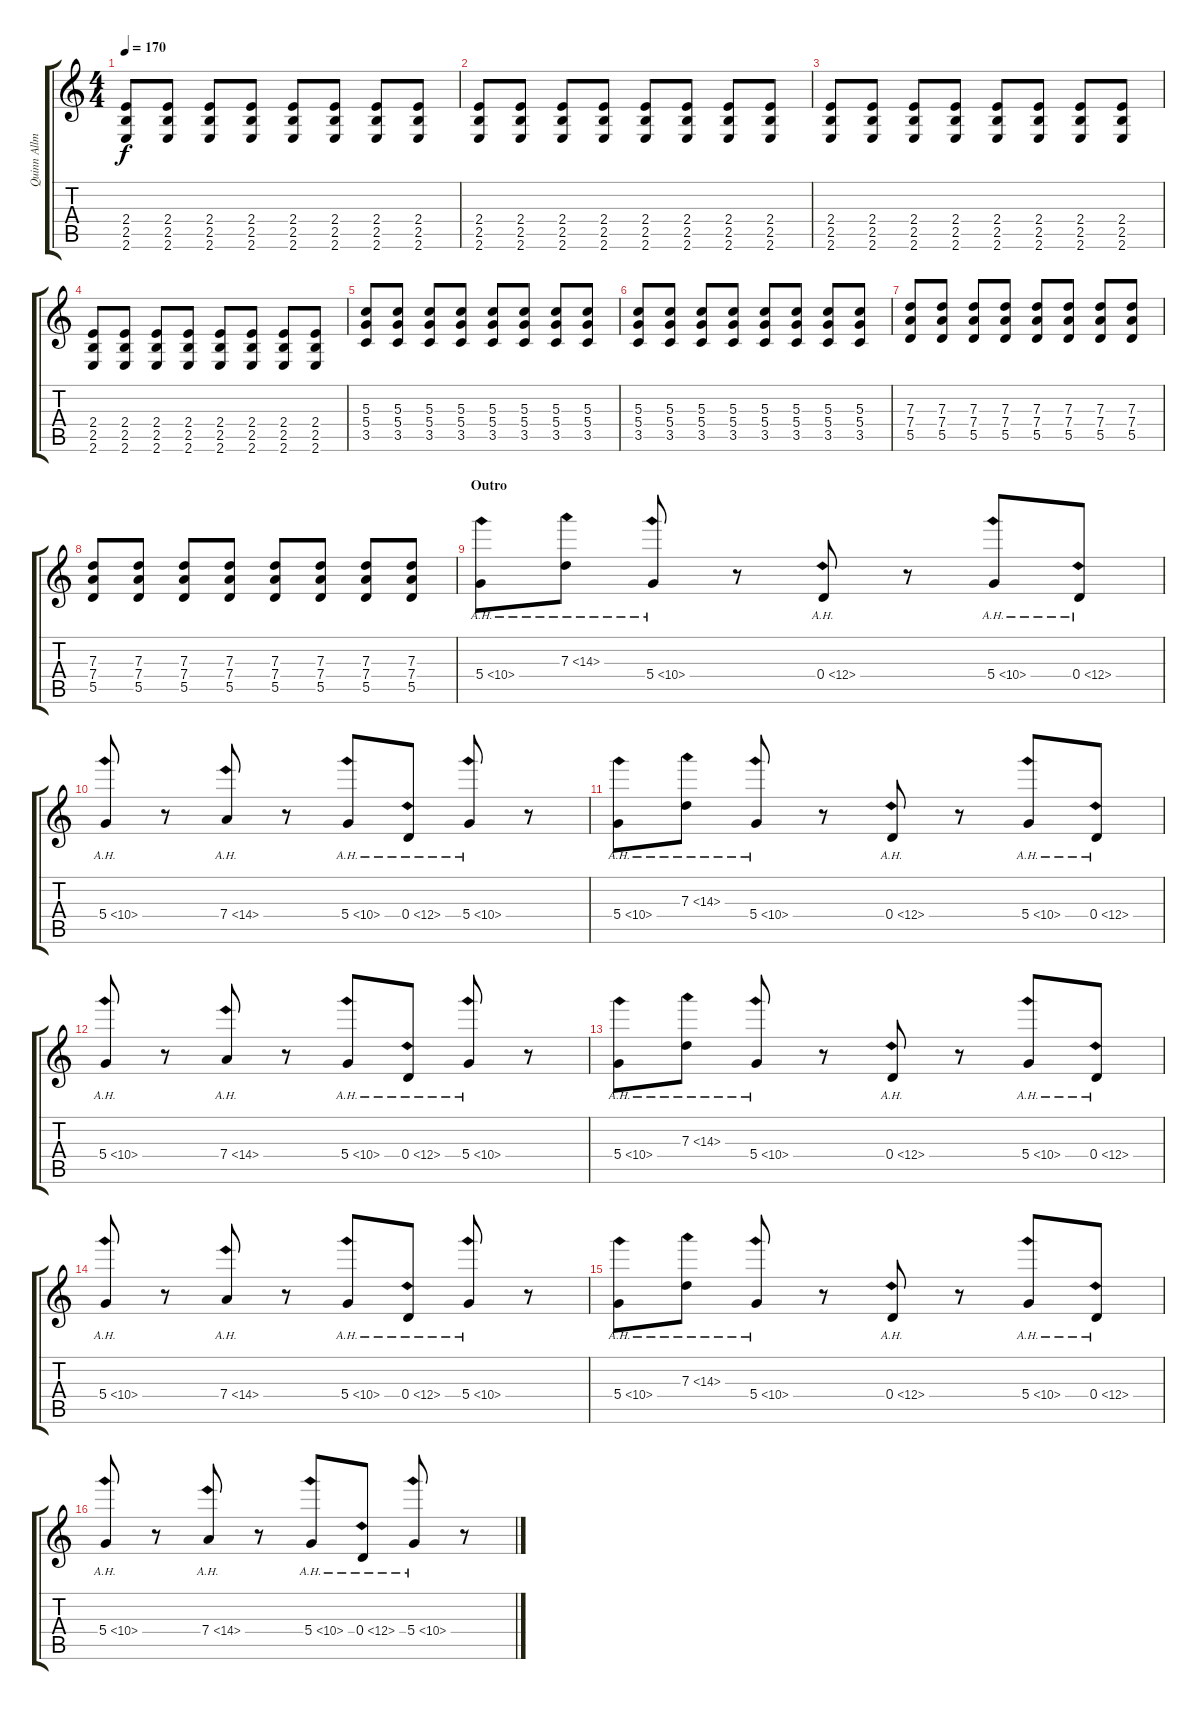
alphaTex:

\track ("Quinn Allman I" "Quinn Allm") {instrument distortionguitar}
\staff {score tabs}
\tuning (E4 B3 G3 D3 A2 D2) {hide}
\ts (4 4)
\tempo 170
\clef g2
\ks c
(2.4 2.5 2.6).8{dy f} (2.4 2.5 2.6).8 (2.4 2.5 2.6).8 (2.4 2.5 2.6).8 (2.4 2.5 2.6).8 (2.4 2.5 2.6).8 (2.4 2.5 2.6).8 (2.4 2.5 2.6).8 |
(2.4 2.5 2.6).8 (2.4 2.5 2.6).8 (2.4 2.5 2.6).8 (2.4 2.5 2.6).8 (2.4 2.5 2.6).8 (2.4 2.5 2.6).8 (2.4 2.5 2.6).8 (2.4 2.5 2.6).8 |
(2.4 2.5 2.6).8 (2.4 2.5 2.6).8 (2.4 2.5 2.6).8 (2.4 2.5 2.6).8 (2.4 2.5 2.6).8 (2.4 2.5 2.6).8 (2.4 2.5 2.6).8 (2.4 2.5 2.6).8 |
(2.4 2.5 2.6).8 (2.4 2.5 2.6).8 (2.4 2.5 2.6).8 (2.4 2.5 2.6).8 (2.4 2.5 2.6).8 (2.4 2.5 2.6).8 (2.4 2.5 2.6).8 (2.4 2.5 2.6).8 |
(5.3 5.4 3.5).8 (5.3 5.4 3.5).8 (5.3 5.4 3.5).8 (5.3 5.4 3.5).8 (5.3 5.4 3.5).8 (5.3 5.4 3.5).8 (5.3 5.4 3.5).8 (5.3 5.4 3.5).8 |
(5.3 5.4 3.5).8 (5.3 5.4 3.5).8 (5.3 5.4 3.5).8 (5.3 5.4 3.5).8 (5.3 5.4 3.5).8 (5.3 5.4 3.5).8 (5.3 5.4 3.5).8 (5.3 5.4 3.5).8 |
(7.3 7.4 5.5).8 (7.3 7.4 5.5).8 (7.3 7.4 5.5).8 (7.3 7.4 5.5).8 (7.3 7.4 5.5).8 (7.3 7.4 5.5).8 (7.3 7.4 5.5).8 (7.3 7.4 5.5).8 |
(7.3 7.4 5.5).8 (7.3 7.4 5.5).8 (7.3 7.4 5.5).8 (7.3 7.4 5.5).8 (7.3 7.4 5.5).8 (7.3 7.4 5.5).8 (7.3 7.4 5.5).8 (7.3 7.4 5.5).8 |
\section ("" "Outro")
5.4{ah 5}.8 7.3{ah 7}.8 5.4{ah 5}.8 r.8 0.4{ah 12}.8 r.8 5.4{ah 5}.8 0.4{ah 12}.8 |
5.4{ah 5}.8 r.8 7.4{ah 7}.8 r.8 5.4{ah 5}.8 0.4{ah 12}.8 5.4{ah 5}.8 r.8 |
5.4{ah 5}.8 7.3{ah 7}.8 5.4{ah 5}.8 r.8 0.4{ah 12}.8 r.8 5.4{ah 5}.8 0.4{ah 12}.8 |
5.4{ah 5}.8 r.8 7.4{ah 7}.8 r.8 5.4{ah 5}.8 0.4{ah 12}.8 5.4{ah 5}.8 r.8 |
5.4{ah 5}.8 7.3{ah 7}.8 5.4{ah 5}.8 r.8 0.4{ah 12}.8 r.8 5.4{ah 5}.8 0.4{ah 12}.8 |
5.4{ah 5}.8 r.8 7.4{ah 7}.8 r.8 5.4{ah 5}.8 0.4{ah 12}.8 5.4{ah 5}.8 r.8 |
5.4{ah 5}.8 7.3{ah 7}.8 5.4{ah 5}.8 r.8 0.4{ah 12}.8 r.8 5.4{ah 5}.8 0.4{ah 12}.8 |
5.4{ah 5}.8 r.8 7.4{ah 7}.8 r.8 5.4{ah 5}.8 0.4{ah 12}.8 5.4{ah 5}.8 r.8
